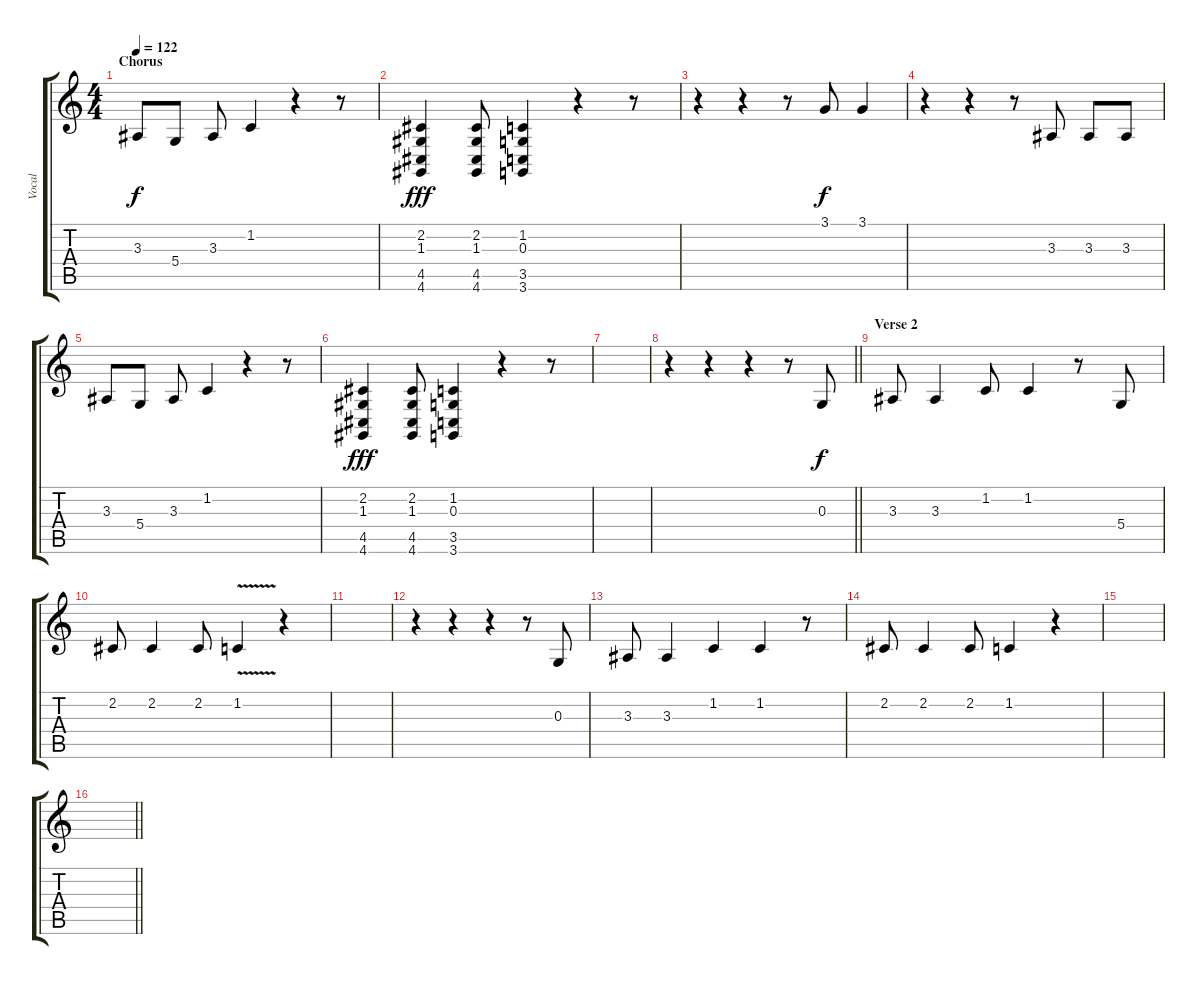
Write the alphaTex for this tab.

\track ("Vocal" "Vocal") {instrument clarinet}
\staff {score tabs}
\tuning (E4 B3 G3 D3 A2 E2) {hide}
\ts (4 4)
\section ("" "Chorus")
\tempo 122
\clef g2
\ks c
3.3.8{dy f} 5.4.8 3.3.8 1.2.4 r.4 r.8 |
(2.2 1.3 4.5 4.6).4{dy fff} (2.2 1.3 4.5 4.6).8 (1.2 0.3 3.5 3.6).4 r.4 r.8 |
r.4 r.4 r.8 3.1.8{dy f} 3.1.4 |
r.4 r.4 r.8 3.3.8 3.3.8 3.3.8 |
3.3.8 5.4.8 3.3.8 1.2.4 r.4 r.8 |
(2.2 1.3 4.5 4.6).4{dy fff} (2.2 1.3 4.5 4.6).8 (1.2 0.3 3.5 3.6).4 r.4 r.8 |
|
\barLineRight lightlight
r.4 r.4 r.4 r.8 0.3.8{dy f} |
\section ("" "Verse 2")
3.3.8 3.3.4 1.2.8 1.2.4 r.8 5.4.8 |
2.2.8 2.2.4 2.2.8 1.2{v}.4 r.4 |
|
r.4 r.4 r.4 r.8 0.3.8 |
3.3.8 3.3.4 1.2.4 1.2.4 r.8 |
2.2.8 2.2.4 2.2.8 1.2.4 r.4 |
|
\barLineRight lightlight
